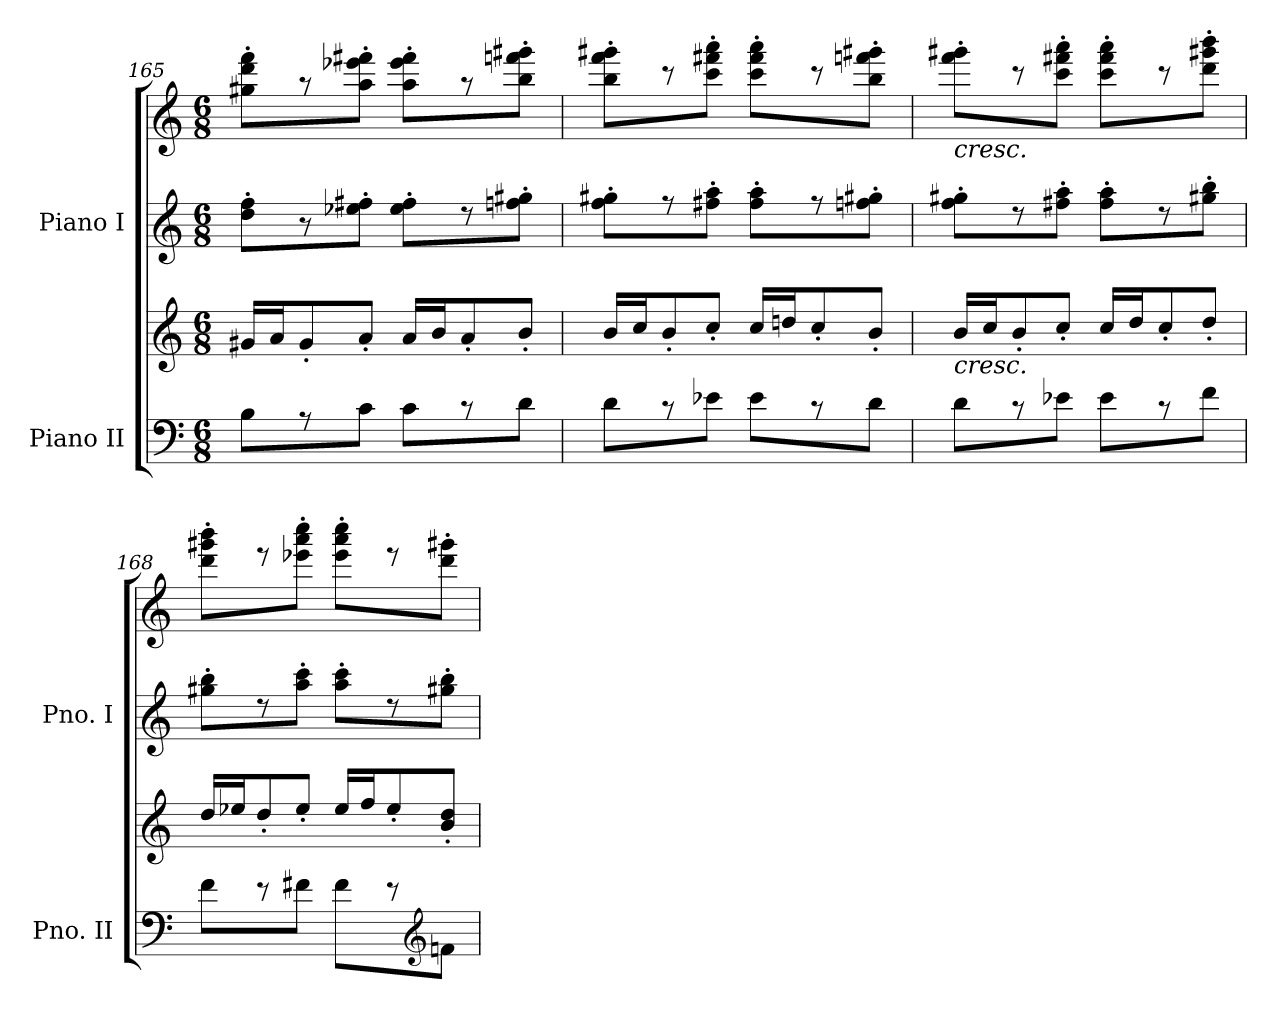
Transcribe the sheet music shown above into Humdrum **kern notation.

**kern	**kern	**kern	**kern
*part2	*part2	*part1	*part1
*staff4	*staff3	*staff2	*staff1
*I"Piano II	*	*I"Piano I	*
*I'Pno. II	*	*I'Pno. I	*
*clefF4	*clefG2	*clefG2	*clefG2
*k[]	*k[]	*k[]	*k[]
*M6/8	*M6/8	*M6/8	*M6/8
=165	=165	=165	=165
8B\L	16g#X/LL	8dd\' 8ff\'L	8gg#X\' 8ddd\' 8fff\'L
.	16a/J	.	.
8r	8g#'/	8r	8r
8c\J	8a'/J	8ee-X\' 8ff#X\'J	8aa\' 8eee-X\' 8fff#X\'J
8c\L	16a/LL	8ee-\' 8ff#\'L	8aa\' 8eee-\' 8fff#\'L
.	16b/J	.	.
8r	8a'/	8r	8r
8d\J	8b'/J	8ffn\' 8gg#X\'J	8bb\' 8fffn\' 8ggg#X\'J
=166	=166	=166	=166
8d\L	16b/LL	8ff\' 8gg#X\'L	8bb\' 8fff\' 8ggg#X\'L
.	16cc/J	.	.
8r	8b'/	8r	8r
8e-X\J	8cc'/J	8ff#X\' 8aa\'J	8ccc\' 8fff#X\' 8aaa\'J
8e-\L	16cc/LL	8ff#\' 8aa\'L	8ccc\' 8fff#\' 8aaa\'L
.	16ddn/J	.	.
8r	8cc'/	8r	8r
8d\J	8b'/J	8ffn\' 8gg#X\'J	8bb\' 8fffn\' 8ggg#X\'J
!!LO:LB:g=z
=167	=167	=167	=167
!	!	!	!LO:TX:b:i:t=cresc.
!	!LO:TX:b:i:t=cresc.	!	!
8d\L	16b/LL	8ff\' 8gg#X\'L	8fff\' 8ggg#X\'L
.	16cc/J	.	.
8r	8b'/	8rdd	8r
8e-X\J	8cc'/J	8ff#X\' 8aa\'J	8ccc\' 8fff#X\' 8aaa\'J
8e-\L	16cc/LL	8ff#\' 8aa\'L	8ccc\' 8fff#\' 8aaa\'L
.	16dd/J	.	.
8r	8cc'/	8rdd	8r
8f\J	8dd'/J	8gg#X\' 8bb\'J	8ddd\' 8ggg#X\' 8bbb\'J
=168	=168	=168	=168
8f\L	16dd/LL	8gg#X\' 8bb\'L	8ddd\' 8ggg#X\' 8bbb\'L
.	16ee-X/J	.	.
8r	8dd'/	8rdd	8r
8f#X\J	8ee-'/J	8aa\' 8ccc\'J	8eee-X\' 8aaa\' 8cccc\'J
8f#\L	16ee-/LL	8aa\' 8ccc\'L	8eee-\' 8aaa\' 8cccc\'L
.	16ff/J	.	.
8r	8ee-'/	8rdd	8r
*clefG2	*	*	*
8fn\J	8b/' 8dd/'J	8gg#X\' 8bb\'J	8ddd\' 8ggg#X\'J
=	=	=	=
*-	*-	*-	*-
